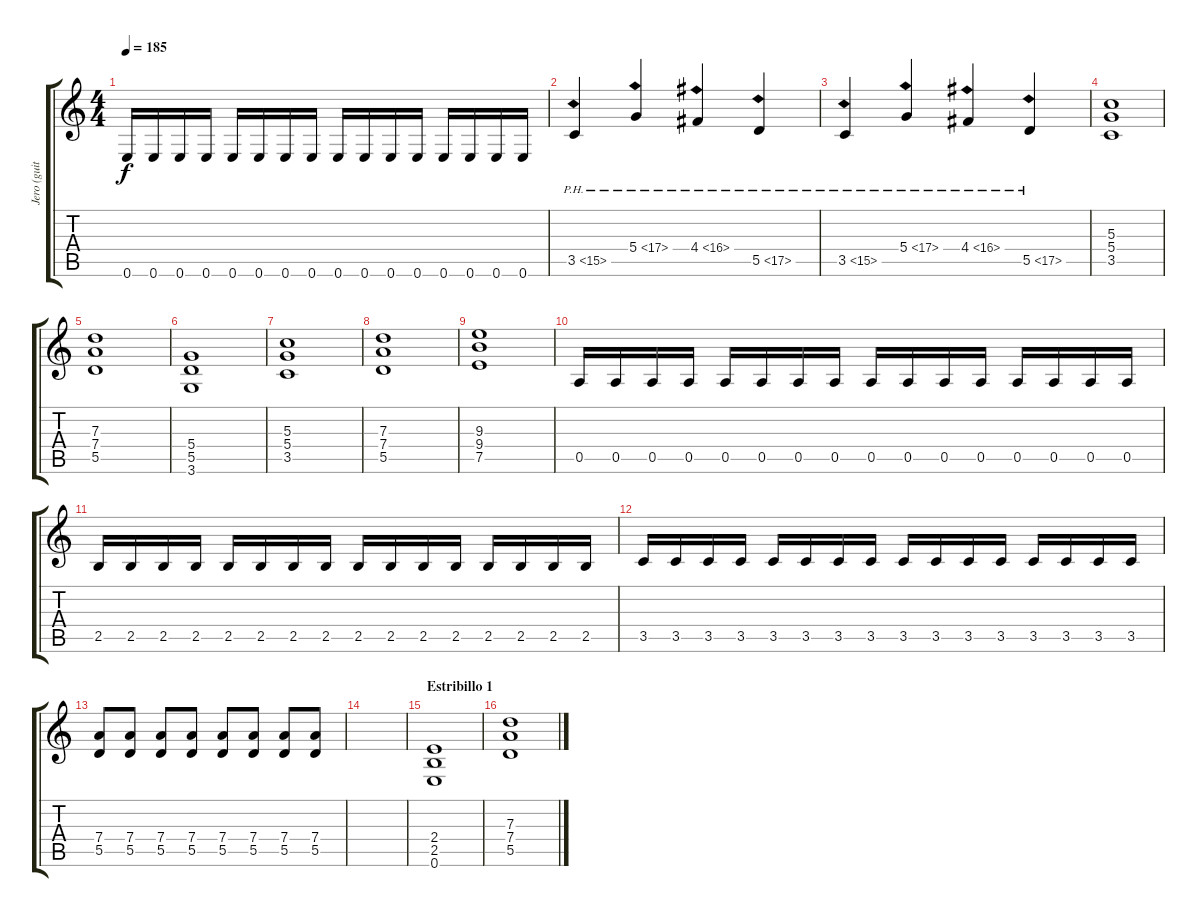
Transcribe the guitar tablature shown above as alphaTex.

\track ("Jero (guitarra)" "Jero (guit") {instrument distortionguitar}
\staff {score tabs}
\tuning (E4 B3 G3 D3 A2 E2) {hide}
\ts (4 4)
\tempo 185
\clef g2
\ks c
0.6.16{dy f} 0.6.16 0.6.16 0.6.16 0.6.16 0.6.16 0.6.16 0.6.16 0.6.16 0.6.16 0.6.16 0.6.16 0.6.16 0.6.16 0.6.16 0.6.16 |
3.5{ph 12}.4 5.4{ph 12}.4 4.4{ph 12}.4 5.5{ph 12}.4 |
3.5{ph 12}.4 5.4{ph 12}.4 4.4{ph 12}.4 5.5{ph 12}.4 |
(5.3 5.4 3.5).1 |
(7.3 7.4 5.5).1 |
(5.4 5.5 3.6).1 |
(5.3 5.4 3.5).1 |
(7.3 7.4 5.5).1 |
(9.3 9.4 7.5).1 |
0.5.16 0.5.16 0.5.16 0.5.16 0.5.16 0.5.16 0.5.16 0.5.16 0.5.16 0.5.16 0.5.16 0.5.16 0.5.16 0.5.16 0.5.16 0.5.16 |
2.5.16 2.5.16 2.5.16 2.5.16 2.5.16 2.5.16 2.5.16 2.5.16 2.5.16 2.5.16 2.5.16 2.5.16 2.5.16 2.5.16 2.5.16 2.5.16 |
3.5.16 3.5.16 3.5.16 3.5.16 3.5.16 3.5.16 3.5.16 3.5.16 3.5.16 3.5.16 3.5.16 3.5.16 3.5.16 3.5.16 3.5.16 3.5.16 |
(7.4 5.5).8 (7.4 5.5).8 (7.4 5.5).8 (7.4 5.5).8 (7.4 5.5).8 (7.4 5.5).8 (7.4 5.5).8 (7.4 5.5).8 |
|
\section ("" "Estribillo 1")
(2.4 2.5 0.6).1 |
(7.3 7.4 5.5).1
